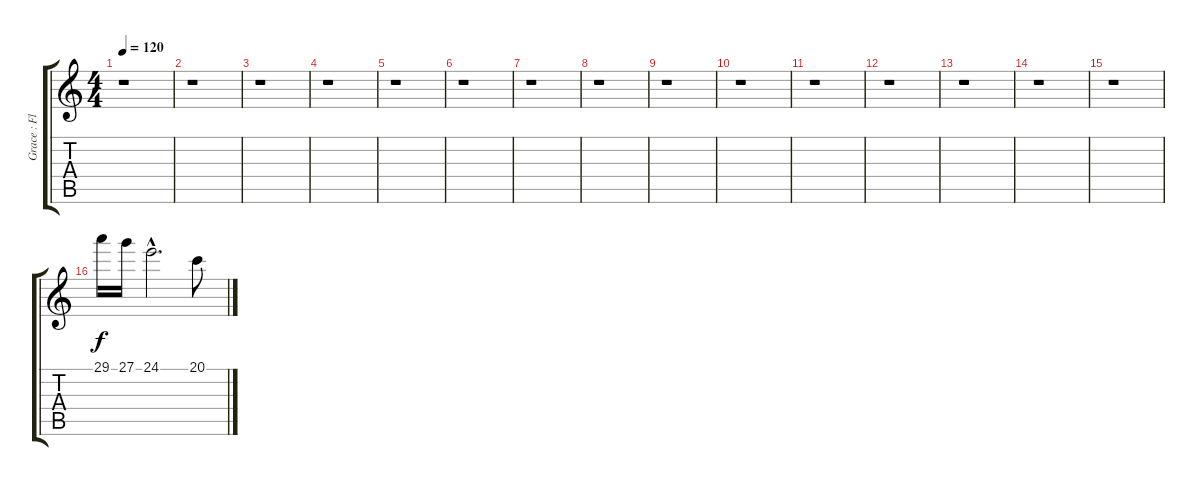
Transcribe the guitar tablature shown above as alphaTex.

\track ("Grace : Flute       " "Grace : Fl") {instrument blownbottle}
\staff {score tabs}
\tuning (E4 B3 G3 D3 A2 E2) {hide}
\ts (4 4)
\tempo 120
\clef g2
\ks c
r.1{dy mf} |
r.1 |
r.1 |
r.1 |
r.1 |
r.1 |
r.1 |
r.1 |
r.1 |
r.1 |
r.1 |
r.1 |
r.1 |
r.1 |
r.1 |
29.1.16{dy f} 27.1.16 24.1{hac}.2{d} 20.1.8
